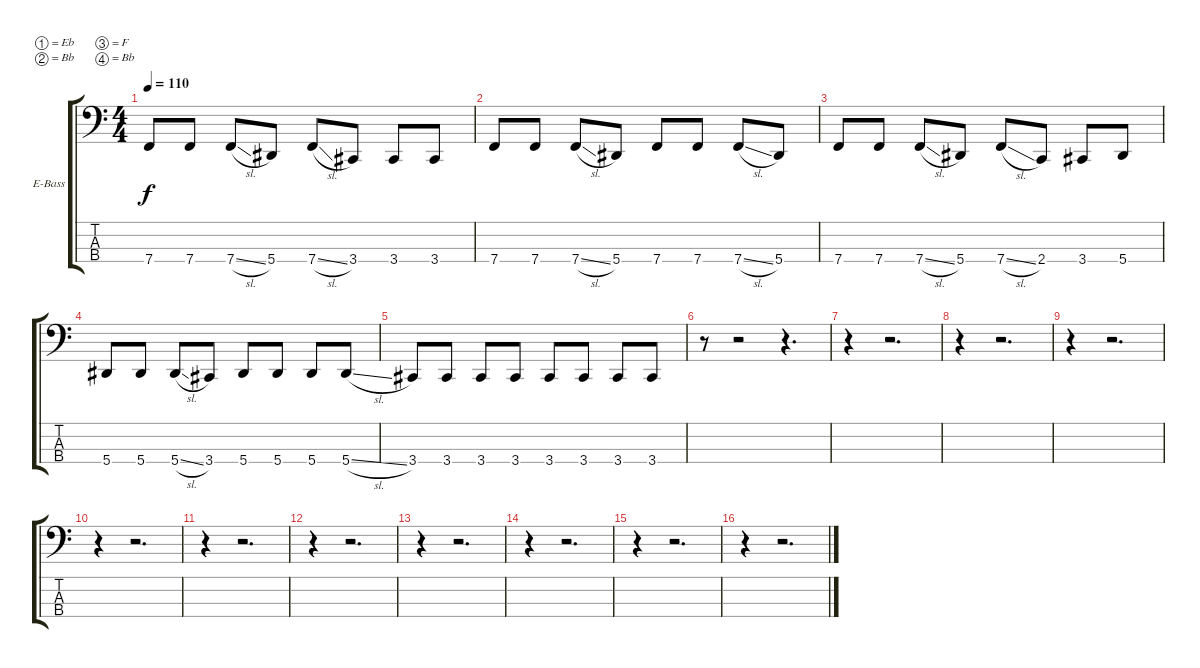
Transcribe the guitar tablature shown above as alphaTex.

\defaultSystemsLayout 4
\bracketExtendMode groupsimilarinstruments
\firstSystemTrackNameOrientation horizontal
\otherSystemsTrackNameOrientation horizontal
\track ("Electric Bass" "E-Bass") {instrument electricbassfinger}
\staff {score tabs}
\tuning (Eb2 Bb1 F1 Bb0)
\ts (4 4)
\tempo 110
\clef f4
\scale
0.333333
\ks c
7.4.8{dy f} 7.4.8 7.4{sl}.8 5.4.8 7.4{sl}.8 3.4.8 3.4.8 3.4.8 |
\scale
0.333333 7.4.8 7.4.8 7.4{sl}.8 5.4.8 7.4.8 7.4.8 7.4{sl}.8 5.4.8 |
\scale
0.333333 7.4.8 7.4.8 7.4{sl}.8 5.4.8 7.4{sl}.8 2.4.8 3.4.8 5.4.8 |
\scale
0.333333 5.4.8 5.4.8 5.4{sl}.8 3.4.8 5.4.8 5.4.8 5.4.8 5.4{sl}.8 |
\scale
0.333333 3.4.8 3.4.8 3.4.8 3.4.8 3.4.8 3.4.8 3.4.8 3.4.8 |
\scale
0.333333 r.8 r.2 r.4{d} |
\scale
0.333333 r.4 r.2{d} |
\scale
0.333333 r.4 r.2{d} |
\scale
0.333333 r.4 r.2{d} |
\scale
0.333333 r.4 r.2{d} |
\scale
0.333333 r.4 r.2{d} |
\scale
0.333333 r.4 r.2{d} |
\scale
0.333333 r.4 r.2{d} |
\scale
0.333333 r.4 r.2{d} |
\scale
0.333333 r.4 r.2{d} |
\scale
0.333333 r.4 r.2{d}
